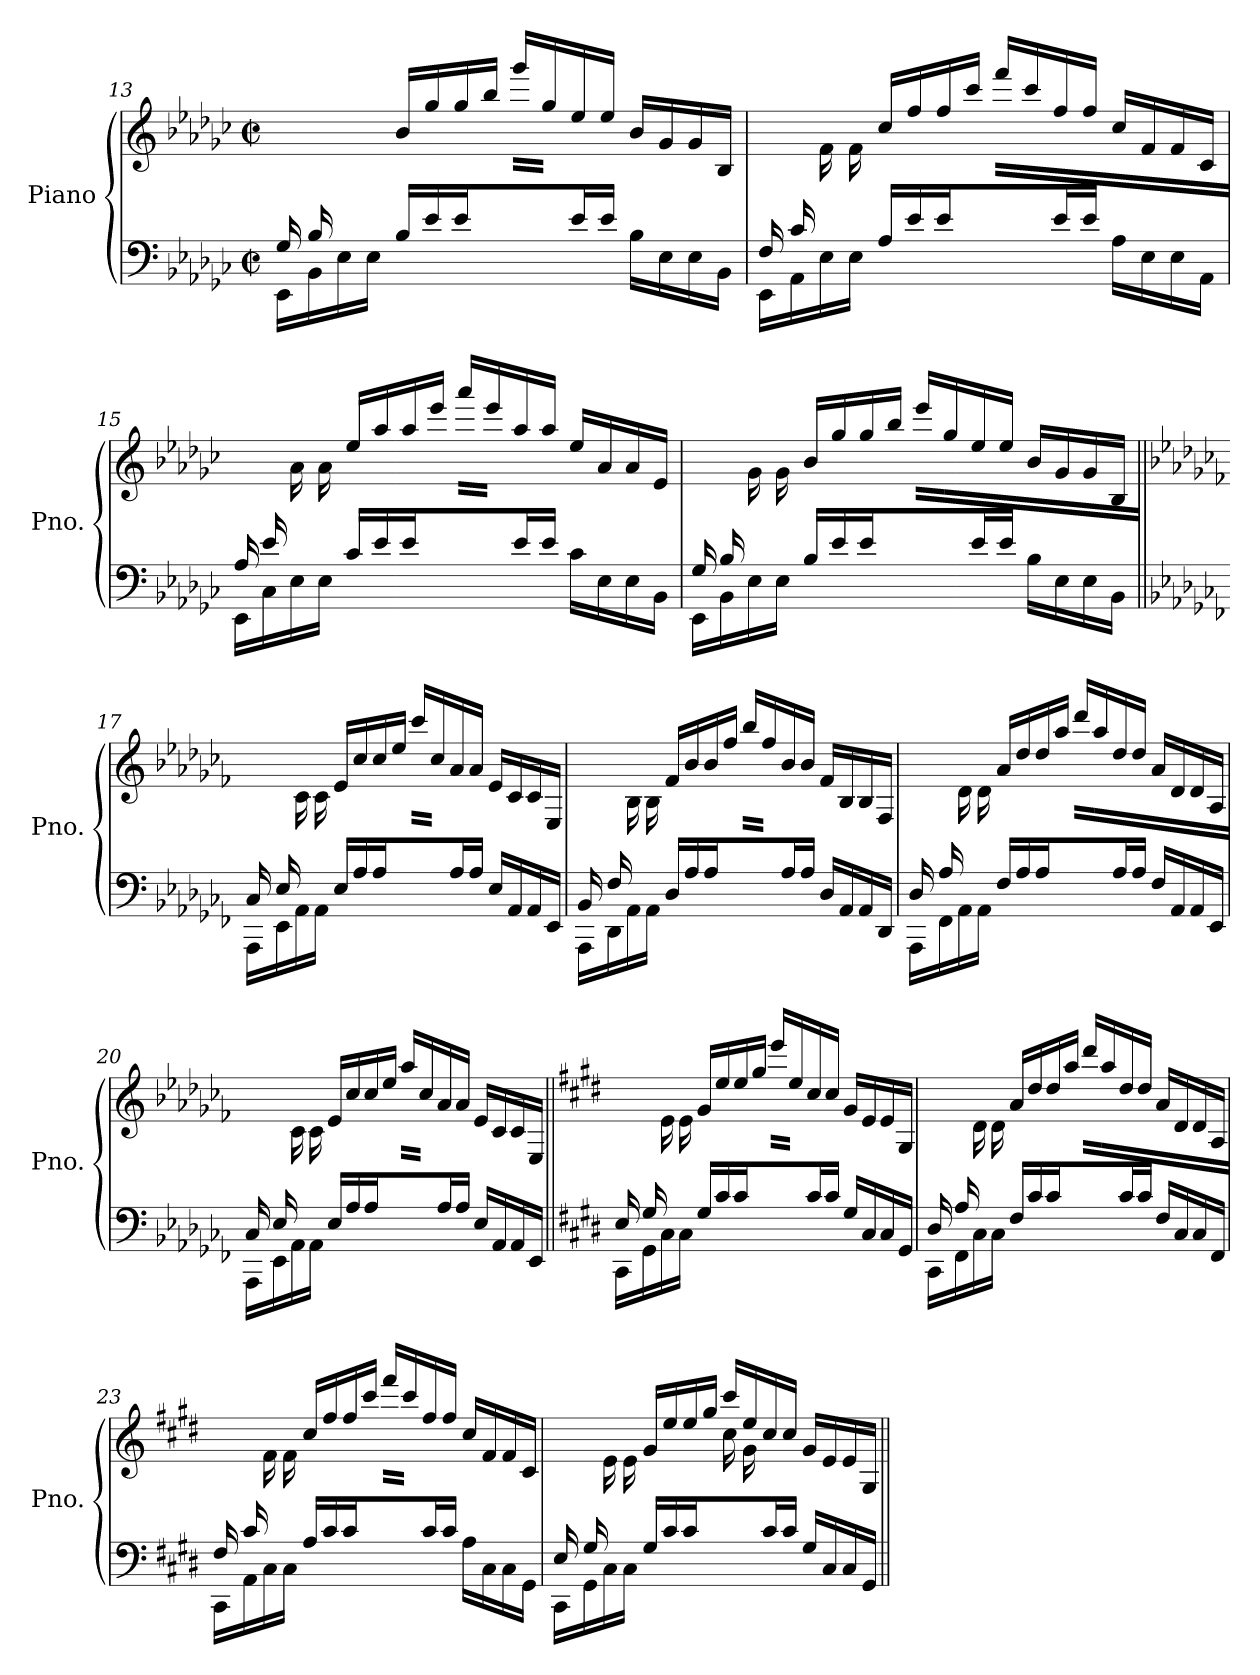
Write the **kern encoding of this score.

**kern	**kern
*part1	*part1
*staff2	*staff1
*I"Piano	*
*I'Pno.	*
!!LO:LB:g=z
*clefF4	*clefG2
*k[b-e-a-d-g-c-]	*k[b-e-a-d-g-c-]
*M2/2	*M2/2
*met(c|)	*met(c|)
=13	=13
*^	*^
16G-/LL	16EE-\LL	8ryy	4..ryy
16B-/	16BB-\	.	.
2..ryy	16E-\	16g-\	.
.	16E-\JJ	16g-\JJ	.
.	16B-/LL	16b-/LL	.
.	16e-/	16gg-/	.
.	16e-/	16gg-/	.
.	8.ryy	16bb-/JJ	16b-\JJ
.	.	16ggg-/LL	16ee-\LL
.	.	16gg-/	16b-\
.	16e-/	16ee-/	4.ryy
.	16e-/JJ	16ee-/JJ	.
.	16B-\LL	16b-/LL	.
.	16E-\	16g-/	.
.	16E-\	16g-/	.
.	16BB-\JJ	16B-/JJ	.
=14	=14	=14	=14
16F/LL	16EE-\LL	8ryy	4..ryy
16c-/	16AA-\	.	.
2..ryy	16E-\	16f\	.
.	16E-\JJ	16f\JJ	.
.	16A-/LL	16cc-/LL	.
.	16e-/	16ff/	.
.	16e-/	16ff/	.
.	8.ryy	16ccc-/JJ	16a-\JJ
.	.	16fff/LL	16ee-\LL
.	.	16ccc-/	16a-\
.	16e-/	16ff/	4.ryy
.	16e-/JJ	16ff/JJ	.
.	16A-\LL	16cc-/LL	.
.	16E-\	16f/	.
.	16E-\	16f/	.
.	16AA-\JJ	16c-/JJ	.
!!LO:LB:g=z	!!
=15	=15	=15	=15
16A-/LL	16EE-\LL	8ryy	4..ryy
16e-/	16C-\	.	.
2..ryy	16E-\	16a-\	.
.	16E-\JJ	16a-\JJ	.
.	16c-/LL	16ee-/LL	.
.	16e-/	16aa-/	.
.	16e-/	16aa-/	.
.	8.ryy	16eee-/JJ	16cc-\JJ
.	.	16aaa-/LL	16ee-\LL
.	.	16eee-/	16cc-\
.	16e-/	16aa-/	4.ryy
.	16e-/JJ	16aa-/JJ	.
.	16c-\LL	16ee-/LL	.
.	16E-\	16a-/	.
.	16E-\	16a-/	.
.	16BB-\JJ	16e-/JJ	.
=16	=16	=16	=16
16G-/LL	16EE-\LL	8ryy	4..ryy
16B-/	16BB-\	.	.
2..ryy	16E-\	16g-\	.
.	16E-\JJ	16g-\JJ	.
.	16B-/LL	16b-/LL	.
.	16e-/	16gg-/	.
.	16e-/	16gg-/	.
.	8.ryy	16bb-/JJ	16b-\JJ
.	.	16eee-/LL	16ee-\LL
.	.	16gg-/	16b-\
.	16e-/	16ee-/	4.ryy
.	16e-/JJ	16ee-/JJ	.
.	16B-\LL	16b-/LL	.
.	16E-\	16g-/	.
.	16E-\	16g-/	.
.	16BB-\JJ	16B-/JJ	.
!!LO:PB:g=z	!!
=17||	=17||	=17||	=17||
*k[b-e-a-d-g-c-f-]	*	*k[b-e-a-d-g-c-f-]	*
16C-/LL	16AAA-\LL	8ryy	4..ryy
16E-/	16EE-\	.	.
2..ryy	16AA-\	16c-\	.
.	16AA-\JJ	16c-\JJ	.
.	16E-/LL	16e-/LL	.
.	16A-/	16cc-/	.
.	16A-/	16cc-/	.
.	8.ryy	16ee-/JJ	16e-\JJ
.	.	16ccc-/LL	16a-\LL
.	.	16cc-/	16e-\
.	16A-/	16a-/	4.ryy
.	16A-/JJ	16a-/JJ	.
.	16E-/LL	16e-/LL	.
.	16AA-/	16c-/	.
.	16AA-/	16c-/	.
.	16EE-/JJ	16E-/JJ	.
=18	=18	=18	=18
16BB-/LL	16AAA-\LL	8ryy	4..ryy
16F-/	16DD-\	.	.
2..ryy	16AA-\	16B-\	.
.	16AA-\JJ	16B-\JJ	.
.	16D-/LL	16f-/LL	.
.	16A-/	16b-/	.
.	16A-/	16b-/	.
.	8.ryy	16ff-/JJ	16d-\JJ
.	.	16bb-/LL	16a-\LL
.	.	16ff-/	16d-\
.	16A-/	16b-/	4.ryy
.	16A-/JJ	16b-/JJ	.
.	16D-/LL	16f-/LL	.
.	16AA-/	16B-/	.
.	16AA-/	16B-/	.
.	16DD-/JJ	16F-/JJ	.
!!LO:LB:g=z	!!
=19	=19	=19	=19
16D-/LL	16AAA-\LL	8ryy	4..ryy
16A-/	16FF-\	.	.
2..ryy	16AA-\	16d-\	.
.	16AA-\JJ	16d-\JJ	.
.	16F-/LL	16a-/LL	.
.	16A-/	16dd-/	.
.	16A-/	16dd-/	.
.	8.ryy	16aa-/JJ	16f-\JJ
.	.	16ddd-/LL	16a-\LL
.	.	16aa-/	16f-\
.	16A-/	16dd-/	4.ryy
.	16A-/JJ	16dd-/JJ	.
.	16F-/LL	16a-/LL	.
.	16AA-/	16d-/	.
.	16AA-/	16d-/	.
.	16EE-/JJ	16A-/JJ	.
=20	=20	=20	=20
16C-/LL	16AAA-\LL	8ryy	4..ryy
16E-/	16EE-\	.	.
2..ryy	16AA-\	16c-\	.
.	16AA-\JJ	16c-\JJ	.
.	16E-/LL	16e-/LL	.
.	16A-/	16cc-/	.
.	16A-/	16cc-/	.
.	8.ryy	16ee-/JJ	16e-\JJ
.	.	16aa-/LL	16a-\LL
.	.	16cc-/	16e-\
.	16A-/	16a-/	4.ryy
.	16A-/JJ	16a-/JJ	.
.	16E-/LL	16e-/LL	.
.	16AA-/	16c-/	.
.	16AA-/	16c-/	.
.	16EE-/JJ	16E-/JJ	.
!!LO:LB:g=z	!!
=21||	=21||	=21||	=21||
*k[f#c#g#d#]	*	*k[f#c#g#d#]	*
16E/LL	16CC#\LL	8ryy	4..ryy
16G#/	16GG#\	.	.
2..ryy	16C#\	16e\	.
.	16C#\JJ	16e\JJ	.
.	16G#/LL	16g#/LL	.
.	16c#/	16ee/	.
.	16c#/	16ee/	.
.	8.ryy	16gg#/JJ	16g#\JJ
.	.	16eee/LL	16cc#\LL
.	.	16ee/	16g#\
.	16c#/	16cc#/	4.ryy
.	16c#/JJ	16cc#/JJ	.
.	16G#/LL	16g#/LL	.
.	16C#/	16e/	.
.	16C#/	16e/	.
.	16GG#/JJ	16G#/JJ	.
=22	=22	=22	=22
16D#/LL	16CC#\LL	8ryy	4..ryy
16A/	16FF#\	.	.
2..ryy	16C#\	16d#\	.
.	16C#\JJ	16d#\JJ	.
.	16F#/LL	16a/LL	.
.	16c#/	16dd#/	.
.	16c#/	16dd#/	.
.	8.ryy	16aa/JJ	16f#\JJ
.	.	16ddd#/LL	16cc#\LL
.	.	16aa/	16f#\
.	16c#/	16dd#/	4.ryy
.	16c#/JJ	16dd#/JJ	.
.	16F#/LL	16a/LL	.
.	16C#/	16d#/	.
.	16C#/	16d#/	.
.	16FF#/JJ	16A/JJ	.
!!LO:LB:g=z	!!
=23	=23	=23	=23
16F#/LL	16CC#\LL	8ryy	4..ryy
16c#/	16AA\	.	.
2..ryy	16C#\	16f#\	.
.	16C#\JJ	16f#\JJ	.
.	16A/LL	16cc#/LL	.
.	16c#/	16ff#/	.
.	16c#/	16ff#/	.
.	8.ryy	16ccc#/JJ	16a\JJ
.	.	16fff#/LL	16cc#\LL
.	.	16ccc#/	16a\
.	16c#/	16ff#/	4.ryy
.	16c#/JJ	16ff#/JJ	.
.	16A\LL	16cc#/LL	.
.	16C#\	16f#/	.
.	16C#\	16f#/	.
.	16GG#\JJ	16c#/JJ	.
=24	=24	=24	=24
16E/LL	16CC#\LL	8ryy	4..ryy
16G#/	16GG#\	.	.
2..ryy	16C#\	16e\	.
.	16C#\JJ	16e\JJ	.
.	16G#/LL	16g#/LL	.
.	16c#/	16ee/	.
.	16c#/	16ee/	.
.	8.ryy	16gg#/JJ	16g#\JJ
.	.	16ccc#/LL	16cc#\LL
.	.	16ee/	16g#\
.	16c#/	16cc#/	4.ryy
.	16c#/JJ	16cc#/JJ	.
.	16G#/LL	16g#/LL	.
.	16C#/	16e/	.
.	16C#/	16e/	.
.	16GG#/JJ	16G#/JJ	.
*v	*v	*	*
*	*v	*v
=||	=||
*-	*-
